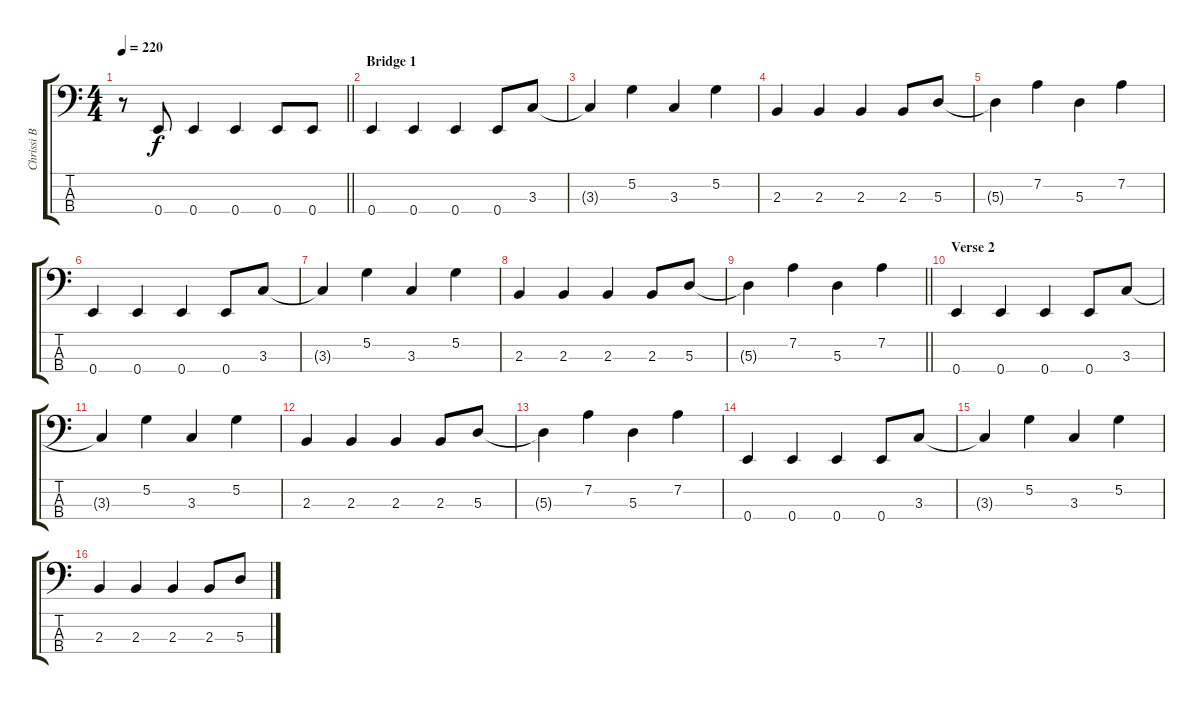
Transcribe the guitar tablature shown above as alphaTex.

\track ("Chrissi B" "Chrissi B") {instrument electricbassfinger}
\staff {score tabs}
\tuning (G2 D2 A1 E1) {hide}
\ts (4 4)
\tempo 220
\clef f4
\barLineRight lightlight
\ks c
r.8{dy f} 0.4.8 0.4.4 0.4.4 0.4.8 0.4.8 |
\section ("" "Bridge 1")
0.4.4 0.4.4 0.4.4 0.4.8 3.3.8 |
3.3{t}.4 5.2.4 3.3.4 5.2.4 |
2.3.4 2.3.4 2.3.4 2.3.8 5.3.8 |
5.3{t}.4 7.2.4 5.3.4 7.2.4 |
0.4.4 0.4.4 0.4.4 0.4.8 3.3.8 |
3.3{t}.4 5.2.4 3.3.4 5.2.4 |
2.3.4 2.3.4 2.3.4 2.3.8 5.3.8 |
\barLineRight lightlight
5.3{t}.4 7.2.4 5.3.4 7.2.4 |
\section ("" "Verse 2")
0.4.4 0.4.4 0.4.4 0.4.8 3.3.8 |
3.3{t}.4 5.2.4 3.3.4 5.2.4 |
2.3.4 2.3.4 2.3.4 2.3.8 5.3.8 |
5.3{t}.4 7.2.4 5.3.4 7.2.4 |
0.4.4 0.4.4 0.4.4 0.4.8 3.3.8 |
3.3{t}.4 5.2.4 3.3.4 5.2.4 |
2.3.4 2.3.4 2.3.4 2.3.8 5.3.8
